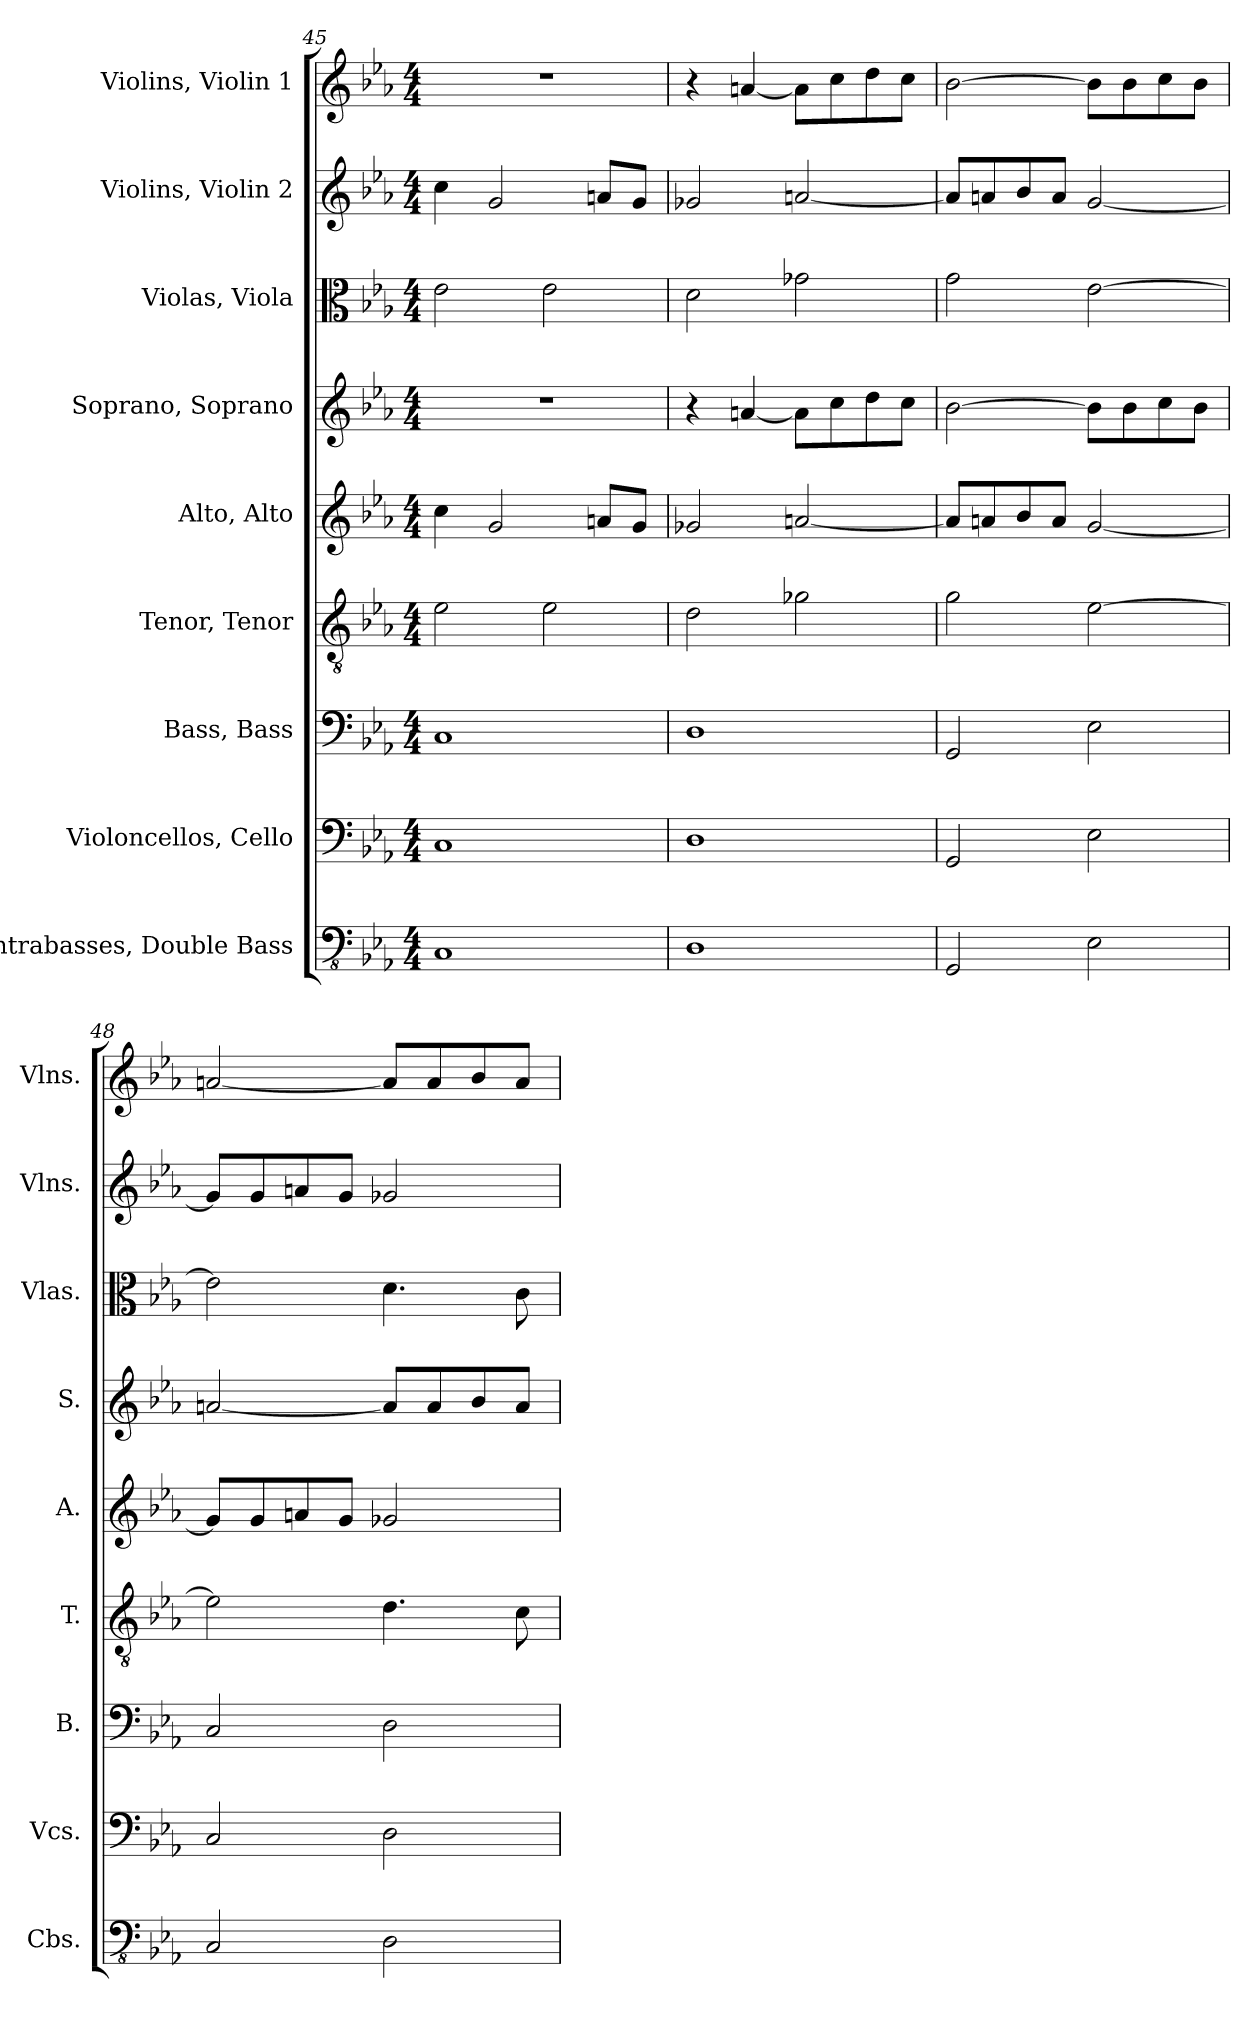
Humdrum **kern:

**kern	**kern	**kern	**kern	**kern	**kern	**kern	**kern	**kern
*part9	*part8	*part7	*part6	*part5	*part4	*part3	*part2	*part1
*staff9	*staff8	*staff7	*staff6	*staff5	*staff4	*staff3	*staff2	*staff1
*I"Contrabasses, Double Bass	*I"Violoncellos, Cello	*I"Bass, Bass	*I"Tenor, Tenor	*I"Alto, Alto	*I"Soprano, Soprano	*I"Violas, Viola	*I"Violins, Violin 2	*I"Violins, Violin 1
*I'Cbs.	*I'Vcs.	*I'B.	*I'T.	*I'A.	*I'S.	*I'Vlas.	*I'Vlns.	*I'Vlns.
*clefFv4	*clefF4	*clefF4	*clefGv2	*clefG2	*clefG2	*clefC3	*clefG2	*clefG2
*k[b-e-a-]	*k[b-e-a-]	*k[b-e-a-]	*k[b-e-a-]	*k[b-e-a-]	*k[b-e-a-]	*k[b-e-a-]	*k[b-e-a-]	*k[b-e-a-]
*M4/4	*M4/4	*M4/4	*M4/4	*M4/4	*M4/4	*M4/4	*M4/4	*M4/4
=45	=45	=45	=45	=45	=45	=45	=45	=45
1CC	1C	1C	2e-\	4cc\	1r	2e-\	4cc\	1r
.	.	.	.	2g/	.	.	2g/	.
.	.	.	2e-\	.	.	2e-\	.	.
.	.	.	.	8an/L	.	.	8an/L	.
.	.	.	.	8g/J	.	.	8g/J	.
=46	=46	=46	=46	=46	=46	=46	=46	=46
1DD	1D	1D	2d\	2g-X/	4r	2d\	2g-X/	4r
.	.	.	.	.	[4an/	.	.	[4an/
.	.	.	2g-X\	[2an/	8a\L]	2g-X\	[2an/	8a\L]
.	.	.	.	.	8cc\	.	.	8cc\
.	.	.	.	.	8dd\	.	.	8dd\
.	.	.	.	.	8cc\J	.	.	8cc\J
!!LO:PB:g=z
=47	=47	=47	=47	=47	=47	=47	=47	=47
2GGG/	2GG/	2GG/	2g\	8a/L]	[2b-\	2g\	8a/L]	[2b-\
.	.	.	.	8an/	.	.	8an/	.
.	.	.	.	8b-/	.	.	8b-/	.
.	.	.	.	8a/J	.	.	8a/J	.
2EE-\	2E-\	2E-\	[2e-\	[2g/	8b-\L]	[2e-\	[2g/	8b-\L]
.	.	.	.	.	8b-\	.	.	8b-\
.	.	.	.	.	8cc\	.	.	8cc\
.	.	.	.	.	8b-\J	.	.	8b-\J
=48	=48	=48	=48	=48	=48	=48	=48	=48
2CC/	2C/	2C/	2e-\]	8g/L]	[2an/	2e-\]	8g/L]	[2an/
.	.	.	.	8g/	.	.	8g/	.
.	.	.	.	8an/	.	.	8an/	.
.	.	.	.	8g/J	.	.	8g/J	.
2DD\	2D\	2D\	4.d\	2g-X/	8a/L]	4.d\	2g-X/	8a/L]
.	.	.	.	.	8a/	.	.	8a/
.	.	.	.	.	8b-/	.	.	8b-/
.	.	.	8c\	.	8a/J	8c\	.	8a/J
=	=	=	=	=	=	=	=	=
*-	*-	*-	*-	*-	*-	*-	*-	*-
